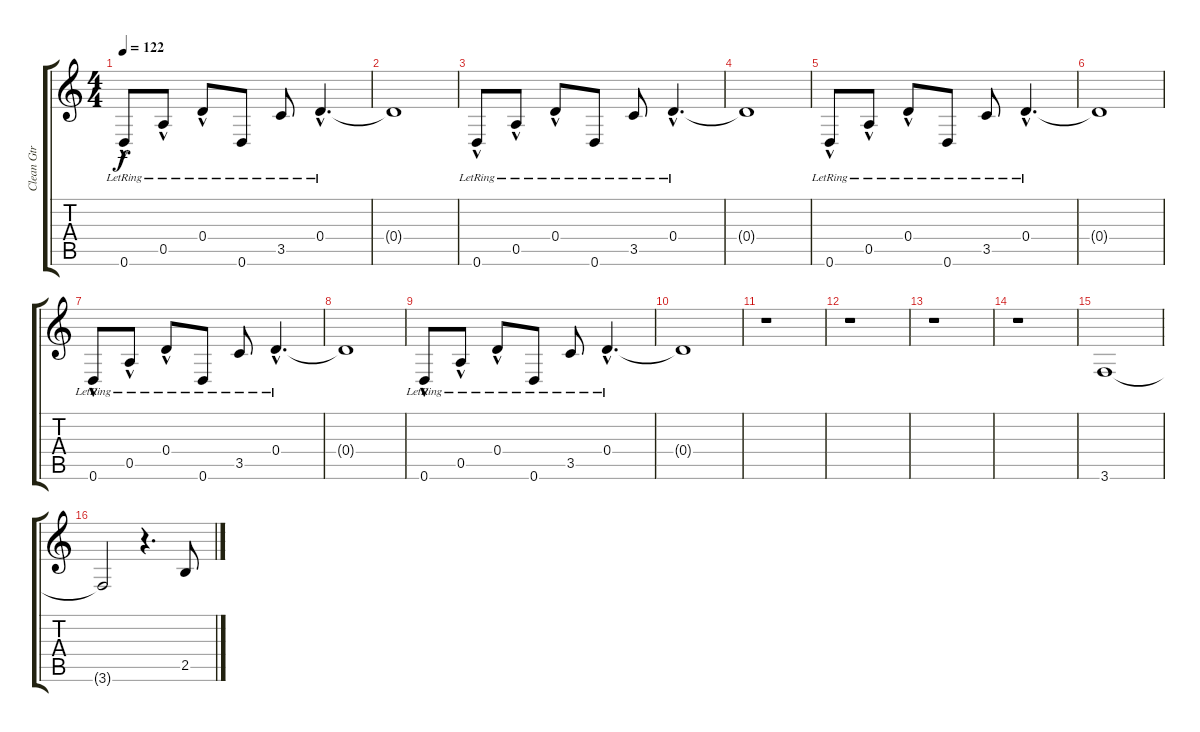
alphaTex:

\track ("Clean Gtr" "Clean Gtr") {instrument electricguitarclean}
\staff {score tabs}
\tuning (E4 B3 G3 D3 A2 D2) {hide}
\ts (4 4)
\tempo 122
\clef g2
\ks c
0.6{hac lr}.8{dy f} 0.5{hac lr}.8 0.4{hac lr}.8 0.6{lr}.8 3.5{lr}.8 0.4{hac lr}.4{d} |
0.4{t}.1 |
0.6{hac lr}.8 0.5{hac lr}.8 0.4{hac lr}.8 0.6{lr}.8 3.5{lr}.8 0.4{hac lr}.4{d} |
0.4{t}.1 |
0.6{hac lr}.8 0.5{hac lr}.8 0.4{hac lr}.8 0.6{lr}.8 3.5{lr}.8 0.4{hac lr}.4{d} |
0.4{t}.1 |
0.6{hac lr}.8 0.5{hac lr}.8 0.4{hac lr}.8 0.6{lr}.8 3.5{lr}.8 0.4{hac lr}.4{d} |
0.4{t}.1 |
0.6{hac lr}.8 0.5{hac lr}.8 0.4{hac lr}.8 0.6{lr}.8 3.5{lr}.8 0.4{hac lr}.4{d} |
0.4{t}.1 |
r.1 |
r.1 |
r.1 |
r.1 |
3.6.1{instrument distortionguitar} |
3.6{t}.2 r.4{d} 2.5.8{instrument distortionguitar}
